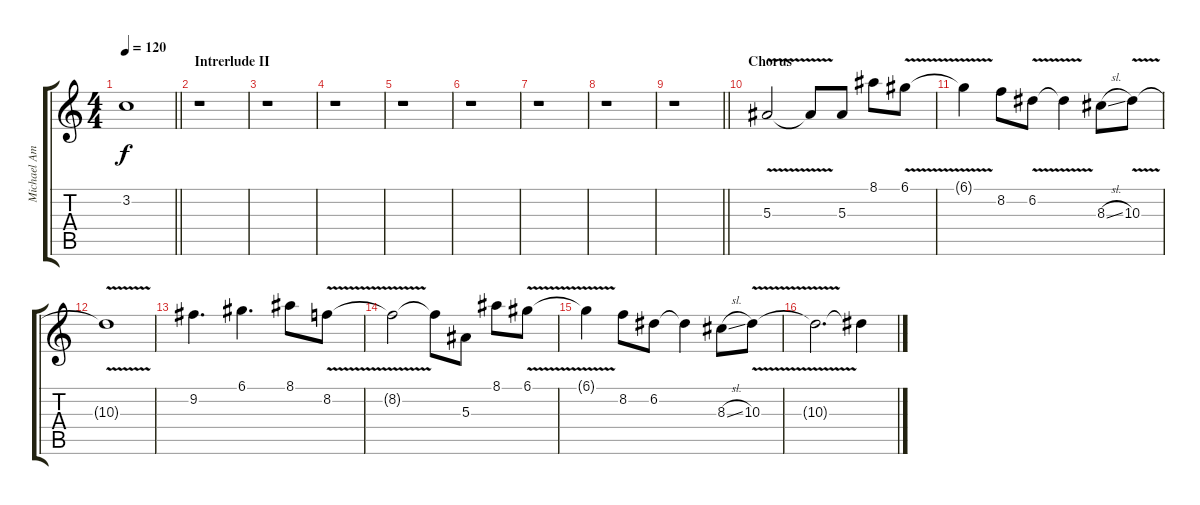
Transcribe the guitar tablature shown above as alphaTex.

\track ("Michael Amott (Lead Guitar I)" "Michael Am") {instrument distortionguitar}
\staff {score tabs}
\tuning (D4 A3 F3 C3 G2 C2) {hide}
\ts (4 4)
\tempo 120
\clef g2
\barLineRight lightlight
\ks c
3.2{t}.1{dy f} |
\section ("" "Intrerlude II")
r.1 |
r.1 |
r.1 |
r.1 |
r.1 |
r.1 |
r.1 |
\barLineRight lightlight
r.1 |
\section ("" "Chorus")
5.3{v}.2{volume 14 balance 0 instrument distortionguitar} 5.3{t}.8 5.3.8 8.1.8 6.1{v}.8 |
6.1{t}.4 8.2.8 6.2{v}.8 6.2{t}.4 8.3{sl}.8 10.3{v}.8 |
10.3{t}.1 |
9.2.4{d} 6.1.4{d} 8.1.8 8.2{v}.8 |
8.2{t}.2 8.2{t}.8 5.3.8 8.1.8 6.1{v}.8 |
6.1{t}.4 8.2.8 6.2.8 6.2{t}.4 8.3{sl}.8 10.3{v}.8 |
10.3{t}.2{d} 10.3{ss t}.4
